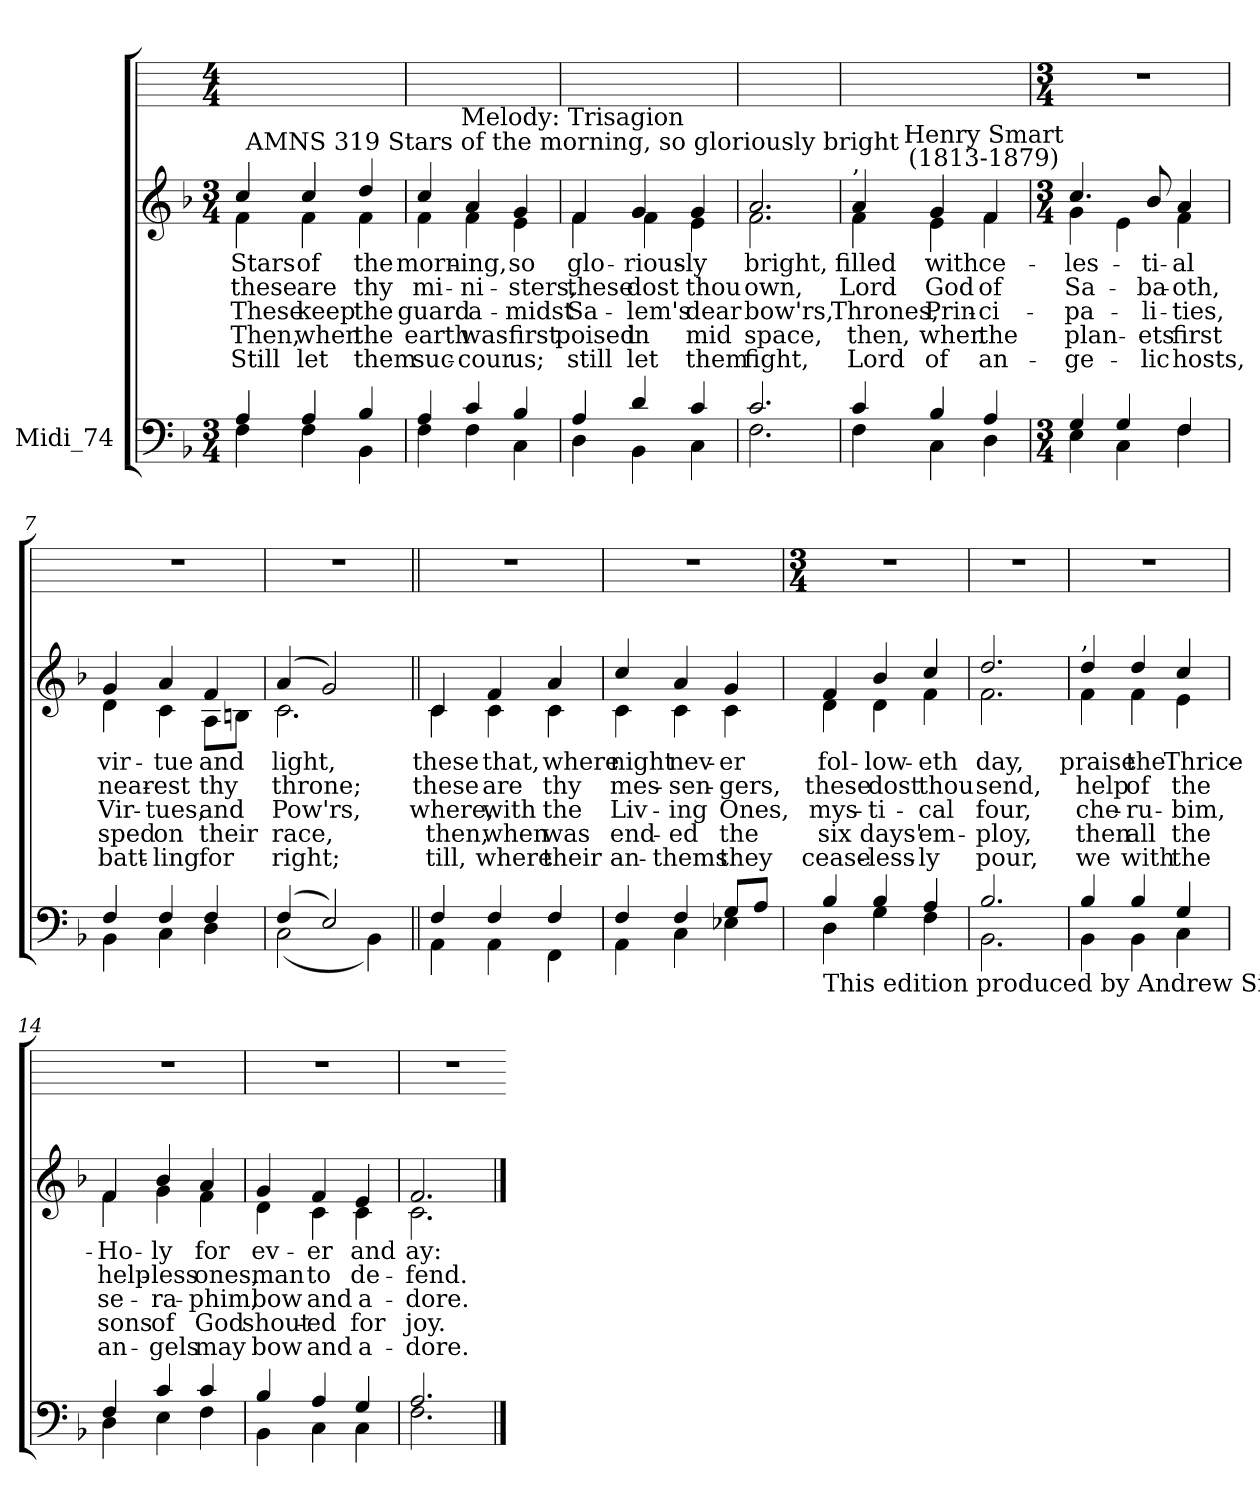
**kern	**kern	**text	**text	**text	**text	**text	**kern
*part3	*part2	*part2	*part2	*part2	*part2	*part2	*part1
*staff3	*staff2	*staff2	*staff2	*staff2	*staff2	*staff2	*staff1
*I"Midi_74	*	*	*	*	*	*	*
*clefF4	*clefG2	*	*	*	*	*	*
*k[b-]	*k[b-]	*	*	*	*	*	*
*F:	*F:	*	*	*	*	*	*
*M3/4	*M3/4	*	*	*	*	*	*M4/4
=1	=1	=1	=1	=1	=1	=1	=1
*^	*	*	*	*	*	*	*
!	!	!LO:TX:a:cj:t=St. Joseph the Hymnographer (d. 883),\npar. J. M. Neale (1818-1866)	!	!	!	!	!	!
!	!	!	!LO:LY:b	!LO:LY:b	!LO:LY:b	!LO:LY:b	!LO:LY:b	!
*	*	*^	*	*	*	*	*	*
4A/	4F\	4cc/	4f\	Stars	these	These	Then,	Still	2.r
!	!	!	!	!LO:LY:b	!LO:LY:b	!LO:LY:b	!LO:LY:b	!LO:LY:b	!
4A/	4F\	4cc/	4f\	of	are	keep	when	let	.
!	!	!	!	!LO:LY:b	!LO:LY:b	!LO:LY:b	!LO:LY:b	!LO:LY:b	!
4B-/	4BB-\	4dd/	4f\	the	thy	the	the	them	.
=2	=2	=2	=2	=2	=2	=2	=2	=2	=2
!	!	!	!	!LO:LY:b	!LO:LY:b	!LO:LY:b	!LO:LY:b	!LO:LY:b	!
4A/	4F\	4cc/	4f\	morn-	-mi-	-guard	earth	suc-	2.r
!	!	!	!	!LO:LY:b	!LO:LY:b	!LO:LY:b	!LO:LY:b	!LO:LY:b	!
4c/	4F\	4a/	4f\	-ing,	ni-	-a-	-was	cour	.
!	!	!	!	!LO:LY:b	!LO:LY:b	!LO:LY:b	!LO:LY:b	!LO:LY:b	!
4B-/	4C\	4g/	4e\	so	sters,	midst	first	us;	.
=3	=3	=3	=3	=3	=3	=3	=3	=3	=3
!	!	!LO:TX:a:cj:t=AMNS 319 Stars of the morning, so gloriously bright	!	!	!	!	!	!	!
!	!	!LO:TX:a:cj:t=Melody&colon; Trisagion	!	!	!	!	!	!	!
!	!	!	!	!LO:LY:b	!LO:LY:b	!LO:LY:b	!LO:LY:b	!LO:LY:b	!
4A/	4D\	4f/	4f\	glo-	-these	Sa-	-poised	still	2.r
!	!	!	!	!LO:LY:b	!LO:LY:b	!LO:LY:b	!LO:LY:b	!LO:LY:b	!
4d/	4BB-\	4g/	4f\	rious-	-dost	lem's	in	let	.
!	!	!	!	!LO:LY:b	!LO:LY:b	!LO:LY:b	!LO:LY:b	!LO:LY:b	!
4c/	4C\	4g/	4e\	ly	thou	dear	mid	them	.
=4	=4	=4	=4	=4	=4	=4	=4	=4	=4
!	!	!	!	!LO:LY:b	!LO:LY:b	!LO:LY:b	!LO:LY:b	!LO:LY:b	!
2.c/	2.F\	2.a/	2.f\	bright,	own,	bow'rs,	space,	fight,	2.r
=5	=5	=5	=5	=5	=5	=5	=5	=5	=5
!	!	!LO:TX:a:t=,	!	!	!	!	!	!	!
!	!	!	!	!LO:LY:b	!LO:LY:b	!LO:LY:b	!LO:LY:b	!LO:LY:b	!
4c/	4F\	4a/	4f\	filled	Lord	Thrones,	then,	Lord	2.r
!	!	!	!	!LO:LY:b	!LO:LY:b	!LO:LY:b	!LO:LY:b	!LO:LY:b	!
4B-/	4C\	4g/	4e\	with	God	Prin-	-when	of	.
!	!	!LO:TX:a:cj:t=Henry Smart\n(1813-1879)	!	!	!	!	!	!	!
!	!	!	!	!LO:LY:b	!LO:LY:b	!LO:LY:b	!LO:LY:b	!LO:LY:b	!
4A/	4D\	4f/	4f\	ce-	-of	ci-	-the	an-	.
!!LO:LB:g=z
=6	=6	=6	=6	=6	=6	=6	=6	=6	=6
*M3/4	*	*M3/4	*	*	*	*	*	*	*M3/4
!	!	!	!	!LO:LY:b	!LO:LY:b	!LO:LY:b	!LO:LY:b	!LO:LY:b	!
4G/	4E\	4.cc/	4g\	-les-	-Sa-	-pa-	-plan-	-ge-	2.r
4G/	4C\	.	4e\	.	.	.	.	.	.
!	!	!	!	!LO:LY:b	!LO:LY:b	!LO:LY:b	!LO:LY:b	!LO:LY:b	!
.	.	8b-/	.	-ti-	-ba-	-li-	-ets	lic	.
!	!	!	!	!LO:LY:b	!LO:LY:b	!LO:LY:b	!LO:LY:b	!LO:LY:b	!
4F/	4F\	4a/	4f\	al	oth,	ties,	first	hosts,	.
=7	=7	=7	=7	=7	=7	=7	=7	=7	=7
!	!	!	!	!LO:LY:b	!LO:LY:b	!LO:LY:b	!LO:LY:b	!LO:LY:b	!
4F/	4BB-\	4g/	4d\	vir-	-near-	-Vir-	-sped	batt-	2.r
!	!	!	!	!LO:LY:b	!LO:LY:b	!LO:LY:b	!LO:LY:b	!LO:LY:b	!
4F/	4C\	4a/	4c\	-tue	est	tues,	on	ling	.
!	!	!	!	!LO:LY:b	!LO:LY:b	!LO:LY:b	!LO:LY:b	!LO:LY:b	!
4F/	4D\	4f/	8A\L	and	thy	and	their	for	.
.	.	.	8Bn\J	.	.	.	.	.	.
=8	=8	=8	=8	=8	=8	=8	=8	=8	=8
!	!	!	!	!LO:LY:b	!LO:LY:b	!LO:LY:b	!LO:LY:b	!LO:LY:b	!
(>4F/	(<2C\	(>4a/	2.c\	light,	throne;	Pow'rs,	race,	right;	2.r
2E/)	.	2g/)	.	.	.	.	.	.	.
.	4BB-\)	.	.	.	.	.	.	.	.
=9||	=9||	=9||	=9||	=9||	=9||	=9||	=9||	=9||	=9||
!	!	!	!	!LO:LY:b	!LO:LY:b	!LO:LY:b	!LO:LY:b	!LO:LY:b	!
4F/	4AA\	4c/	4c\	these	these	where,	then,	till,	2.r
!	!	!	!	!LO:LY:b	!LO:LY:b	!LO:LY:b	!LO:LY:b	!LO:LY:b	!
4F/	4AA\	4f/	4c\	that,	are	with	when	where	.
!	!	!	!	!LO:LY:b	!LO:LY:b	!LO:LY:b	!LO:LY:b	!LO:LY:b	!
4F/	4FF\	4a/	4c\	where	thy	the	was	their	.
=10	=10	=10	=10	=10	=10	=10	=10	=10	=10
!	!	!	!	!LO:LY:b	!LO:LY:b	!LO:LY:b	!LO:LY:b	!LO:LY:b	!
4F/	4AA\	4cc/	4c\	night	mes-	-Liv-	-end-	-an-	2.r
!	!	!	!	!LO:LY:b	!LO:LY:b	!LO:LY:b	!LO:LY:b	!LO:LY:b	!
4F/	4C\	4a/	4c\	-nev-	-sen-	-ing	ed	thems	.
!	!	!	!	!LO:LY:b	!LO:LY:b	!LO:LY:b	!LO:LY:b	!LO:LY:b	!
8G/L	4E-X\	4g/	4c\	er	gers,	Ones,	the	they	.
8A/J	.	.	.	.	.	.	.	.	.
!!LO:LB:g=z
=11	=11	=11	=11	=11	=11	=11	=11	=11	=11
*	*	*	*	*	*	*	*	*	*M3/4
!LO:TX:b:t=This edition produced by Andrew Sims, 2020	!	!	!	!	!	!	!	!	!
!	!	!	!	!LO:LY:b	!LO:LY:b	!LO:LY:b	!LO:LY:b	!LO:LY:b	!
4B-/	4D\	4f/	4d\	fol-	-these	mys-	-six	cease-	2.r
!	!	!	!	!LO:LY:b	!LO:LY:b	!LO:LY:b	!LO:LY:b	!LO:LY:b	!
4B-/	4G\	4b-/	4d\	-low-	-dost	ti-	-days'	less-	.
!	!	!	!	!LO:LY:b	!LO:LY:b	!LO:LY:b	!LO:LY:b	!LO:LY:b	!
4A/	4F\	4cc/	4f\	-eth	thou	cal	em-	-ly	.
=12	=12	=12	=12	=12	=12	=12	=12	=12	=12
!	!	!	!	!LO:LY:b	!LO:LY:b	!LO:LY:b	!LO:LY:b	!LO:LY:b	!
2.B-/	2.BB-\	2.dd/	2.f\	day,	send,	four,	ploy,	pour,	2.r
=13	=13	=13	=13	=13	=13	=13	=13	=13	=13
!	!	!LO:TX:a:t=,	!	!	!	!	!	!	!
!	!	!	!	!LO:LY:b	!LO:LY:b	!LO:LY:b	!LO:LY:b	!LO:LY:b	!
4B-/	4BB-\	4dd/	4f\	praise	help	che-	-then	we	2.r
!	!	!	!	!LO:LY:b	!LO:LY:b	!LO:LY:b	!LO:LY:b	!LO:LY:b	!
4B-/	4BB-\	4dd/	4f\	the	of	ru-	-all	with	.
!	!	!	!	!LO:LY:b	!LO:LY:b	!LO:LY:b	!LO:LY:b	!LO:LY:b	!
4G/	4C\	4cc/	4e\	Thrice-	-the	bim,	the	the	.
=14	=14	=14	=14	=14	=14	=14	=14	=14	=14
!	!	!	!	!LO:LY:b	!LO:LY:b	!LO:LY:b	!LO:LY:b	!LO:LY:b	!
4F/	4D\	4f/	4f\	Ho-	-help-	-se-	-sons	an-	2.r
!	!	!	!	!LO:LY:b	!LO:LY:b	!LO:LY:b	!LO:LY:b	!LO:LY:b	!
4c/	4E\	4b-/	4g\	-ly	less	ra-	-of	gels	.
!	!	!	!	!LO:LY:b	!LO:LY:b	!LO:LY:b	!LO:LY:b	!LO:LY:b	!
4c/	4F\	4a/	4f\	for	ones,	phim,	God	may	.
=15	=15	=15	=15	=15	=15	=15	=15	=15	=15
!	!	!	!	!LO:LY:b	!LO:LY:b	!LO:LY:b	!LO:LY:b	!LO:LY:b	!
4B-/	4BB-\	4g/	4d\	ev-	-man	bow	shout-	-bow	2.r
!	!	!	!	!LO:LY:b	!LO:LY:b	!LO:LY:b	!LO:LY:b	!LO:LY:b	!
4A/	4C\	4f/	4c\	er	to	and	ed	and	.
!	!	!	!	!LO:LY:b	!LO:LY:b	!LO:LY:b	!LO:LY:b	!LO:LY:b	!
4G/	4C\	4e/	4c\	and	de-	-a-	-for	a-	.
=16	=16	=16	=16	=16	=16	=16	=16	=16	=16
!	!	!	!	!LO:LY:b	!LO:LY:b	!LO:LY:b	!LO:LY:b	!LO:LY:b	!
2.A/	2.F\	2.f/	2.c\	-ay:	fend.	dore.	joy.	dore.	2.r
*v	*v	*	*	*	*	*	*	*	*
*	*v	*v	*	*	*	*	*	*
==	==	=	=	=	=	=	=
*-	*-	*-	*-	*-	*-	*-	*-
